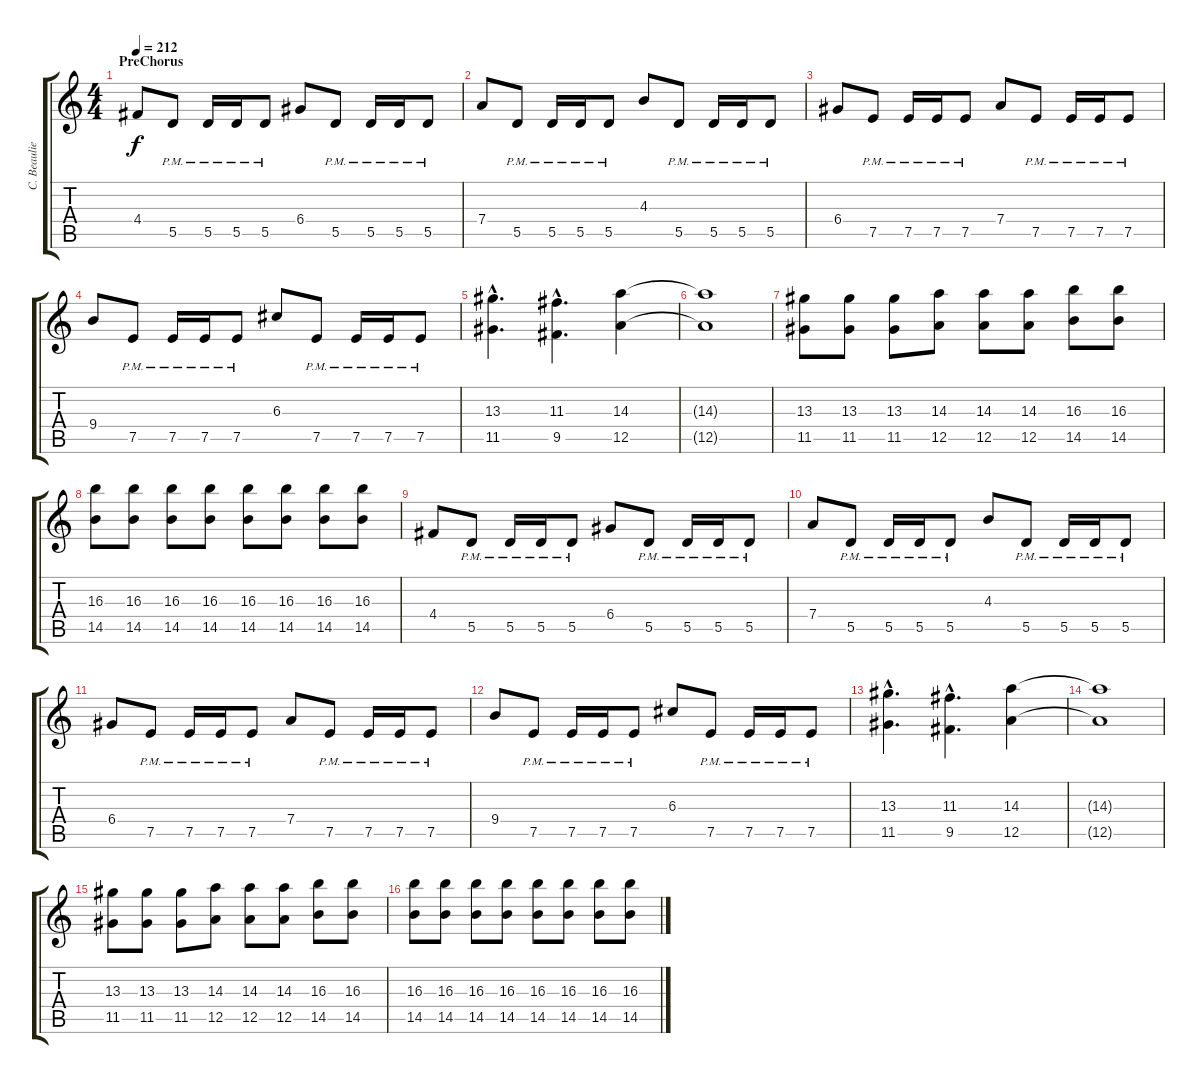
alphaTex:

\track ("C. Beaulieu" "C. Beaulie") {instrument distortionguitar}
\staff {score tabs}
\tuning (E4 B3 G3 D3 A2 D2) {hide}
\ts (4 4)
\section ("" "PreChorus")
\tempo 212
\clef g2
\ks c
4.4.8{dy f} 5.5{pm}.8 5.5{pm}.16 5.5{pm}.16 5.5{pm}.8 6.4.8 5.5{pm}.8 5.5{pm}.16 5.5{pm}.16 5.5{pm}.8 |
7.4.8 5.5{pm}.8 5.5{pm}.16 5.5{pm}.16 5.5{pm}.8 4.3.8 5.5{pm}.8 5.5{pm}.16 5.5{pm}.16 5.5{pm}.8 |
6.4.8 7.5{pm}.8 7.5{pm}.16 7.5{pm}.16 7.5{pm}.8 7.4.8 7.5{pm}.8 7.5{pm}.16 7.5{pm}.16 7.5{pm}.8 |
9.4.8 7.5{pm}.8 7.5{pm}.16 7.5{pm}.16 7.5{pm}.8 6.3.8 7.5{pm}.8 7.5{pm}.16 7.5{pm}.16 7.5{pm}.8 |
(13.3{hac} 11.5{hac}).4{d} (11.3{hac} 9.5{hac}).4{d} (14.3 12.5).4 |
(14.3{t} 12.5{t}).1 |
(13.3 11.5).8 (13.3 11.5).8 (13.3 11.5).8 (14.3 12.5).8 (14.3 12.5).8 (14.3 12.5).8 (16.3 14.5).8 (16.3 14.5).8 |
(16.3 14.5).8 (16.3 14.5).8 (16.3 14.5).8 (16.3 14.5).8 (16.3 14.5).8 (16.3 14.5).8 (16.3 14.5).8 (16.3 14.5).8 |
4.4.8 5.5{pm}.8 5.5{pm}.16 5.5{pm}.16 5.5{pm}.8 6.4.8 5.5{pm}.8 5.5{pm}.16 5.5{pm}.16 5.5{pm}.8 |
7.4.8 5.5{pm}.8 5.5{pm}.16 5.5{pm}.16 5.5{pm}.8 4.3.8 5.5{pm}.8 5.5{pm}.16 5.5{pm}.16 5.5{pm}.8 |
6.4.8 7.5{pm}.8 7.5{pm}.16 7.5{pm}.16 7.5{pm}.8 7.4.8 7.5{pm}.8 7.5{pm}.16 7.5{pm}.16 7.5{pm}.8 |
9.4.8 7.5{pm}.8 7.5{pm}.16 7.5{pm}.16 7.5{pm}.8 6.3.8 7.5{pm}.8 7.5{pm}.16 7.5{pm}.16 7.5{pm}.8 |
(13.3{hac} 11.5{hac}).4{d} (11.3{hac} 9.5{hac}).4{d} (14.3 12.5).4 |
(14.3{t} 12.5{t}).1 |
(13.3 11.5).8 (13.3 11.5).8 (13.3 11.5).8 (14.3 12.5).8 (14.3 12.5).8 (14.3 12.5).8 (16.3 14.5).8 (16.3 14.5).8 |
(16.3 14.5).8 (16.3 14.5).8 (16.3 14.5).8 (16.3 14.5).8 (16.3 14.5).8 (16.3 14.5).8 (16.3 14.5).8 (16.3 14.5).8
